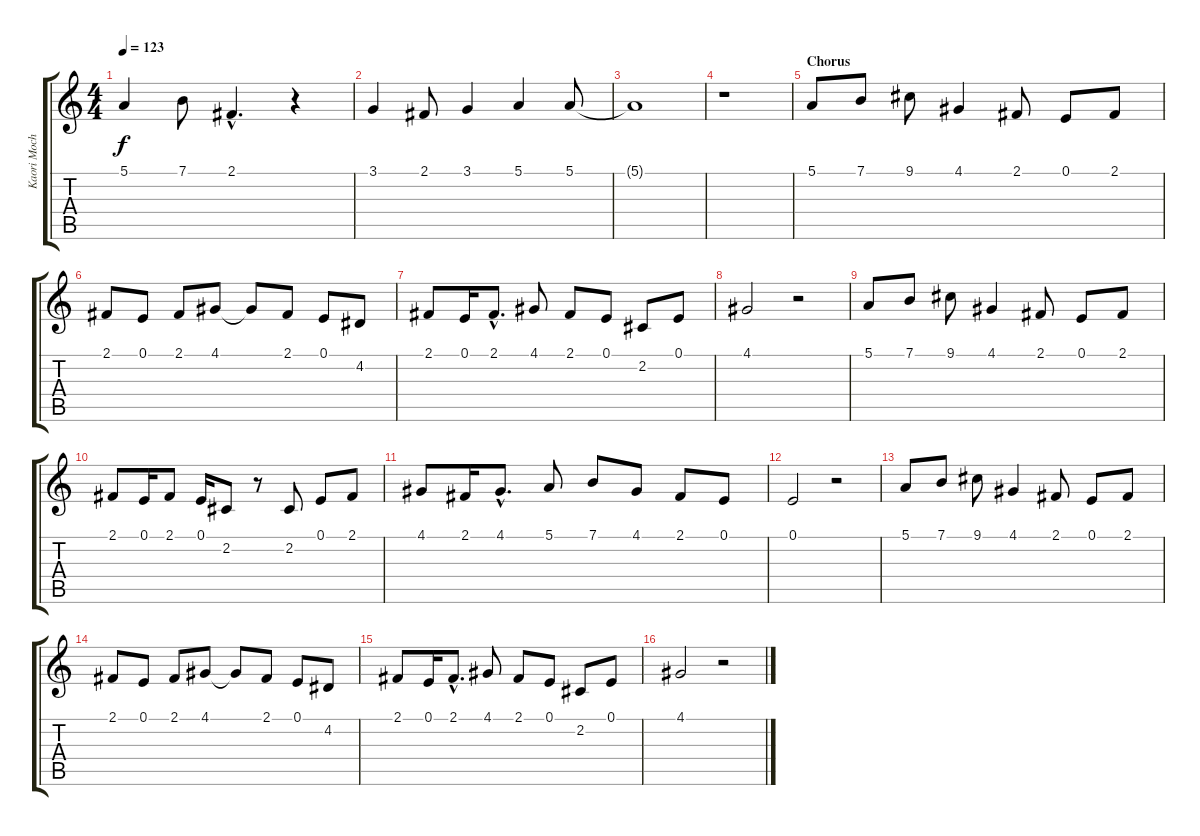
\track ("Kaori Mochida (Vocal)" "Kaori Moch") {instrument clarinet}
\staff {score tabs}
\tuning (E4 B3 G3 D3 A2 E2) {hide}
\ts (4 4)
\tempo 123
\clef g2
\ks c
5.1{t}.4{dy f} 7.1.8 2.1{hac}.4{d} r.4 |
3.1.4 2.1.8 3.1.4 5.1.4 5.1.8 |
5.1{t}.1 |
r.1 |
\section ("" "Chorus")
5.1.8 7.1.8 9.1.8 4.1.4 2.1.8 0.1.8 2.1.8 |
2.1.8 0.1.8 2.1.8 4.1.8 4.1{t}.8 2.1.8 0.1.8 4.2.8 |
2.1.8 0.1.16 2.1{hac}.8{d} 4.1.8 2.1.8 0.1.8 2.2.8 0.1.8 |
4.1.2 r.2 |
5.1.8 7.1.8 9.1.8 4.1.4 2.1.8 0.1.8 2.1.8 |
2.1.8 0.1.16 2.1.8 0.1.16 2.2.8 r.8 2.2.8 0.1.8 2.1.8 |
4.1.8 2.1.16 4.1{hac}.8{d} 5.1.8 7.1.8 4.1.8 2.1.8 0.1.8 |
0.1.2 r.2 |
5.1.8 7.1.8 9.1.8 4.1.4 2.1.8 0.1.8 2.1.8 |
2.1.8 0.1.8 2.1.8 4.1.8 4.1{t}.8 2.1.8 0.1.8 4.2.8 |
2.1.8 0.1.16 2.1{hac}.8{d} 4.1.8 2.1.8 0.1.8 2.2.8 0.1.8 |
4.1.2 r.2
